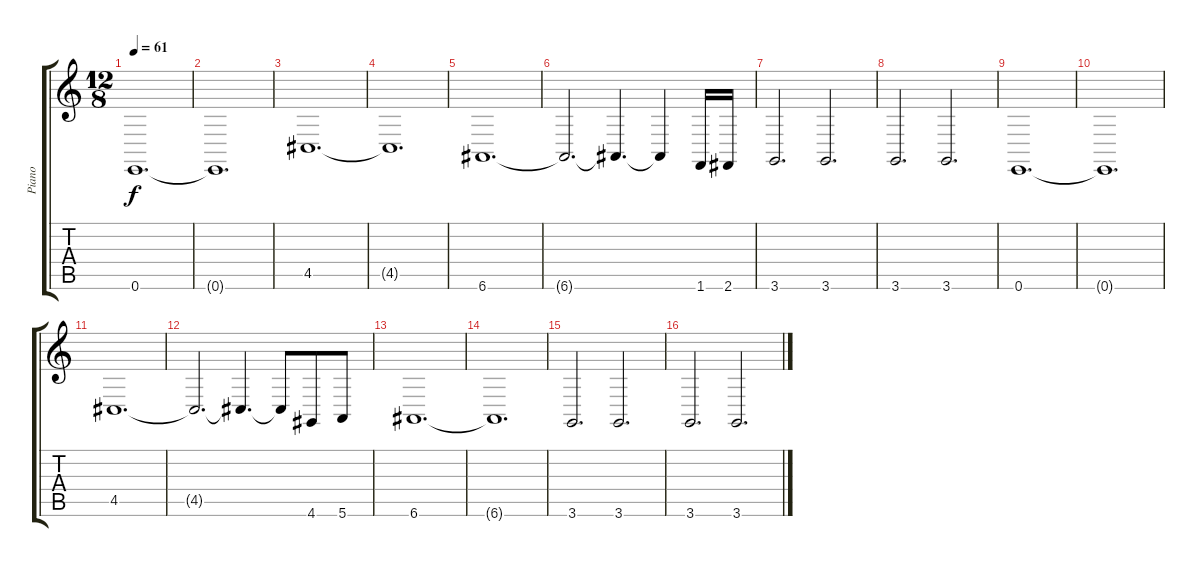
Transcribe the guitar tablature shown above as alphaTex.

\track ("Piano" "Piano") {instrument acousticgrandpiano}
\staff {score tabs}
\tuning (E4 B3 G3 D3 A2 E2) {hide}
\ts (12 8)
\tempo 61
\clef g2
\ks c
0.6.1{d dy f} |
0.6{t}.1{d} |
4.5.1{d} |
4.5{t}.1{d} |
6.6.1{d} |
6.6{t}.2{d} 6.6{t}.4{d} 6.6{t}.4 1.6.16 2.6.16 |
3.6.2{d} 3.6.2{d} |
3.6.2{d} 3.6.2{d} |
0.6.1{d} |
0.6{t}.1{d} |
4.5.1{d} |
4.5{t}.2{d} 4.5{t}.4{d} 4.5{t}.8 4.6.8 5.6.8 |
6.6.1{d} |
6.6{t}.1{d} |
3.6.2{d} 3.6.2{d} |
3.6.2{d} 3.6.2{d}
